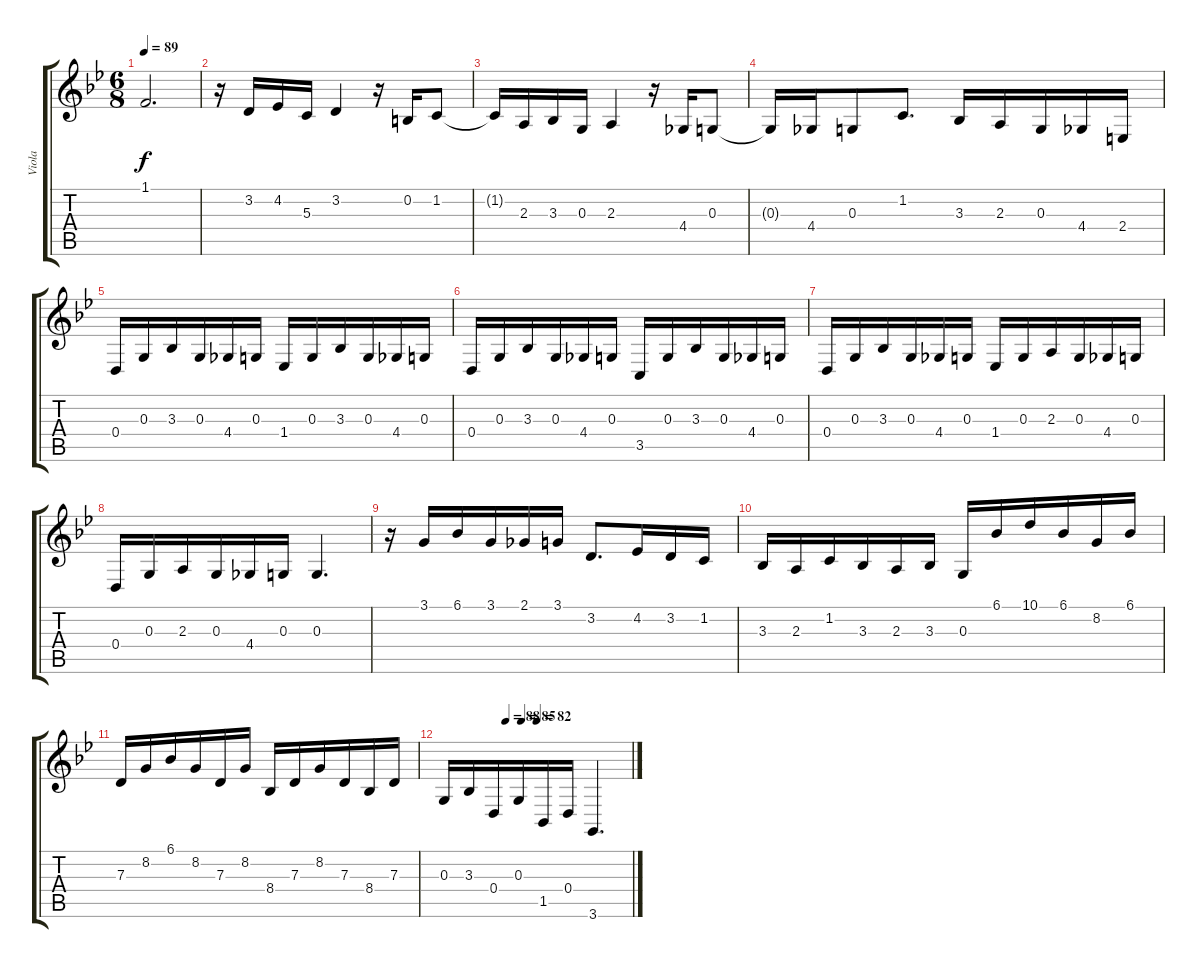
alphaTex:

\track ("Viola" "Viola") {instrument viola}
\staff {score tabs}
\tuning (E4 B3 G3 D3 A2 E2) {hide}
\ts (6 8)
\tempo 89
\clef g2
\ks gminor
1.1.2{d dy f} |
r.16 3.2.16 4.2.16 5.3.16 3.2.4 r.16 0.2.16 1.2.8 |
1.2{t}.16 2.3.16 3.3.16 0.3.16 2.3.4 r.16 4.4.16 0.3.8 |
0.3{t}.16 4.4.16 0.3.8 1.2.8{d} 3.3.16 2.3.16 0.3.16 4.4.16 2.4.16 |
0.4.16 0.3.16 3.3.16 0.3.16 4.4.16 0.3.16 1.4.16 0.3.16 3.3.16 0.3.16 4.4.16 0.3.16 |
0.4.16 0.3.16 3.3.16 0.3.16 4.4.16 0.3.16 3.5.16 0.3.16 3.3.16 0.3.16 4.4.16 0.3.16 |
0.4.16 0.3.16 3.3.16 0.3.16 4.4.16 0.3.16 1.4.16 0.3.16 2.3.16 0.3.16 4.4.16 0.3.16 |
0.4.16 0.3.16 2.3.16 0.3.16 4.4.16 0.3.16 0.3.4{d} |
r.16 3.1.16 6.1.16 3.1.16 2.1.16 3.1.16 3.2.8{d} 4.2.16 3.2.16 1.2.16 |
3.3.16 2.3.16 1.2.16 3.3.16 2.3.16 3.3.16 0.3.16 6.1.16 10.1.16 6.1.16 8.2.16 6.1.16 |
7.3.16 8.2.16 6.1.16 8.2.16 7.3.16 8.2.16 8.4.16 7.3.16 8.2.16 7.3.16 8.4.16 7.3.16 |
\tempo (88 0.3333333333333333)
\tempo (85 0.4166666666666667)
\tempo (82 0.5)
0.3.16 3.3.16 0.4.16 0.3.16 1.5.16 0.4.16 3.6.4{d}
